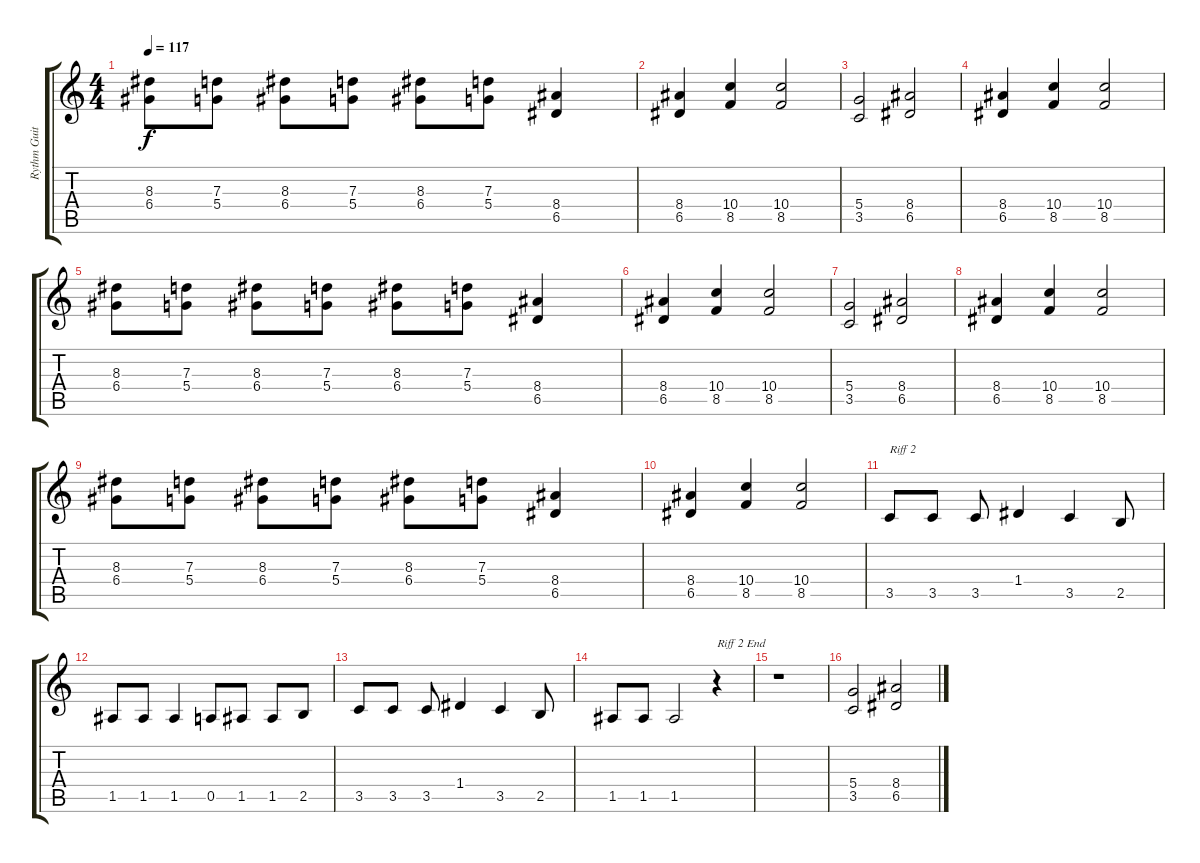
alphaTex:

\track ("Rythm Guitar" "Rythm Guit") {instrument overdrivenguitar}
\staff {score tabs}
\tuning (E4 B3 G3 D3 A2 E2) {hide}
\ts (4 4)
\tempo 117
\clef g2
\ks c
(8.3 6.4).8{dy f} (7.3 5.4).8 (8.3 6.4).8 (7.3 5.4).8 (8.3 6.4).8 (7.3 5.4).8 (8.4 6.5).4 |
(8.4 6.5).4 (10.4 8.5).4 (10.4 8.5).2 |
(5.4 3.5).2 (8.4 6.5).2 |
(8.4 6.5).4 (10.4 8.5).4 (10.4 8.5).2 |
(8.3 6.4).8 (7.3 5.4).8 (8.3 6.4).8 (7.3 5.4).8 (8.3 6.4).8 (7.3 5.4).8 (8.4 6.5).4 |
(8.4 6.5).4 (10.4 8.5).4 (10.4 8.5).2 |
(5.4 3.5).2 (8.4 6.5).2 |
(8.4 6.5).4 (10.4 8.5).4 (10.4 8.5).2 |
(8.3 6.4).8 (7.3 5.4).8 (8.3 6.4).8 (7.3 5.4).8 (8.3 6.4).8 (7.3 5.4).8 (8.4 6.5).4 |
(8.4 6.5).4 (10.4 8.5).4 (10.4 8.5).2 |
3.5.8{txt "Riff 2"} 3.5.8 3.5.8 1.4.4 3.5.4 2.5.8 |
1.5.8 1.5.8 1.5.4 0.5.8 1.5.8 1.5.8 2.5.8 |
3.5.8 3.5.8 3.5.8 1.4.4 3.5.4 2.5.8 |
1.5.8 1.5.8 1.5.2 r.4{txt "Riff 2 End"} |
r.1 |
(5.4 3.5).2 (8.4 6.5).2
